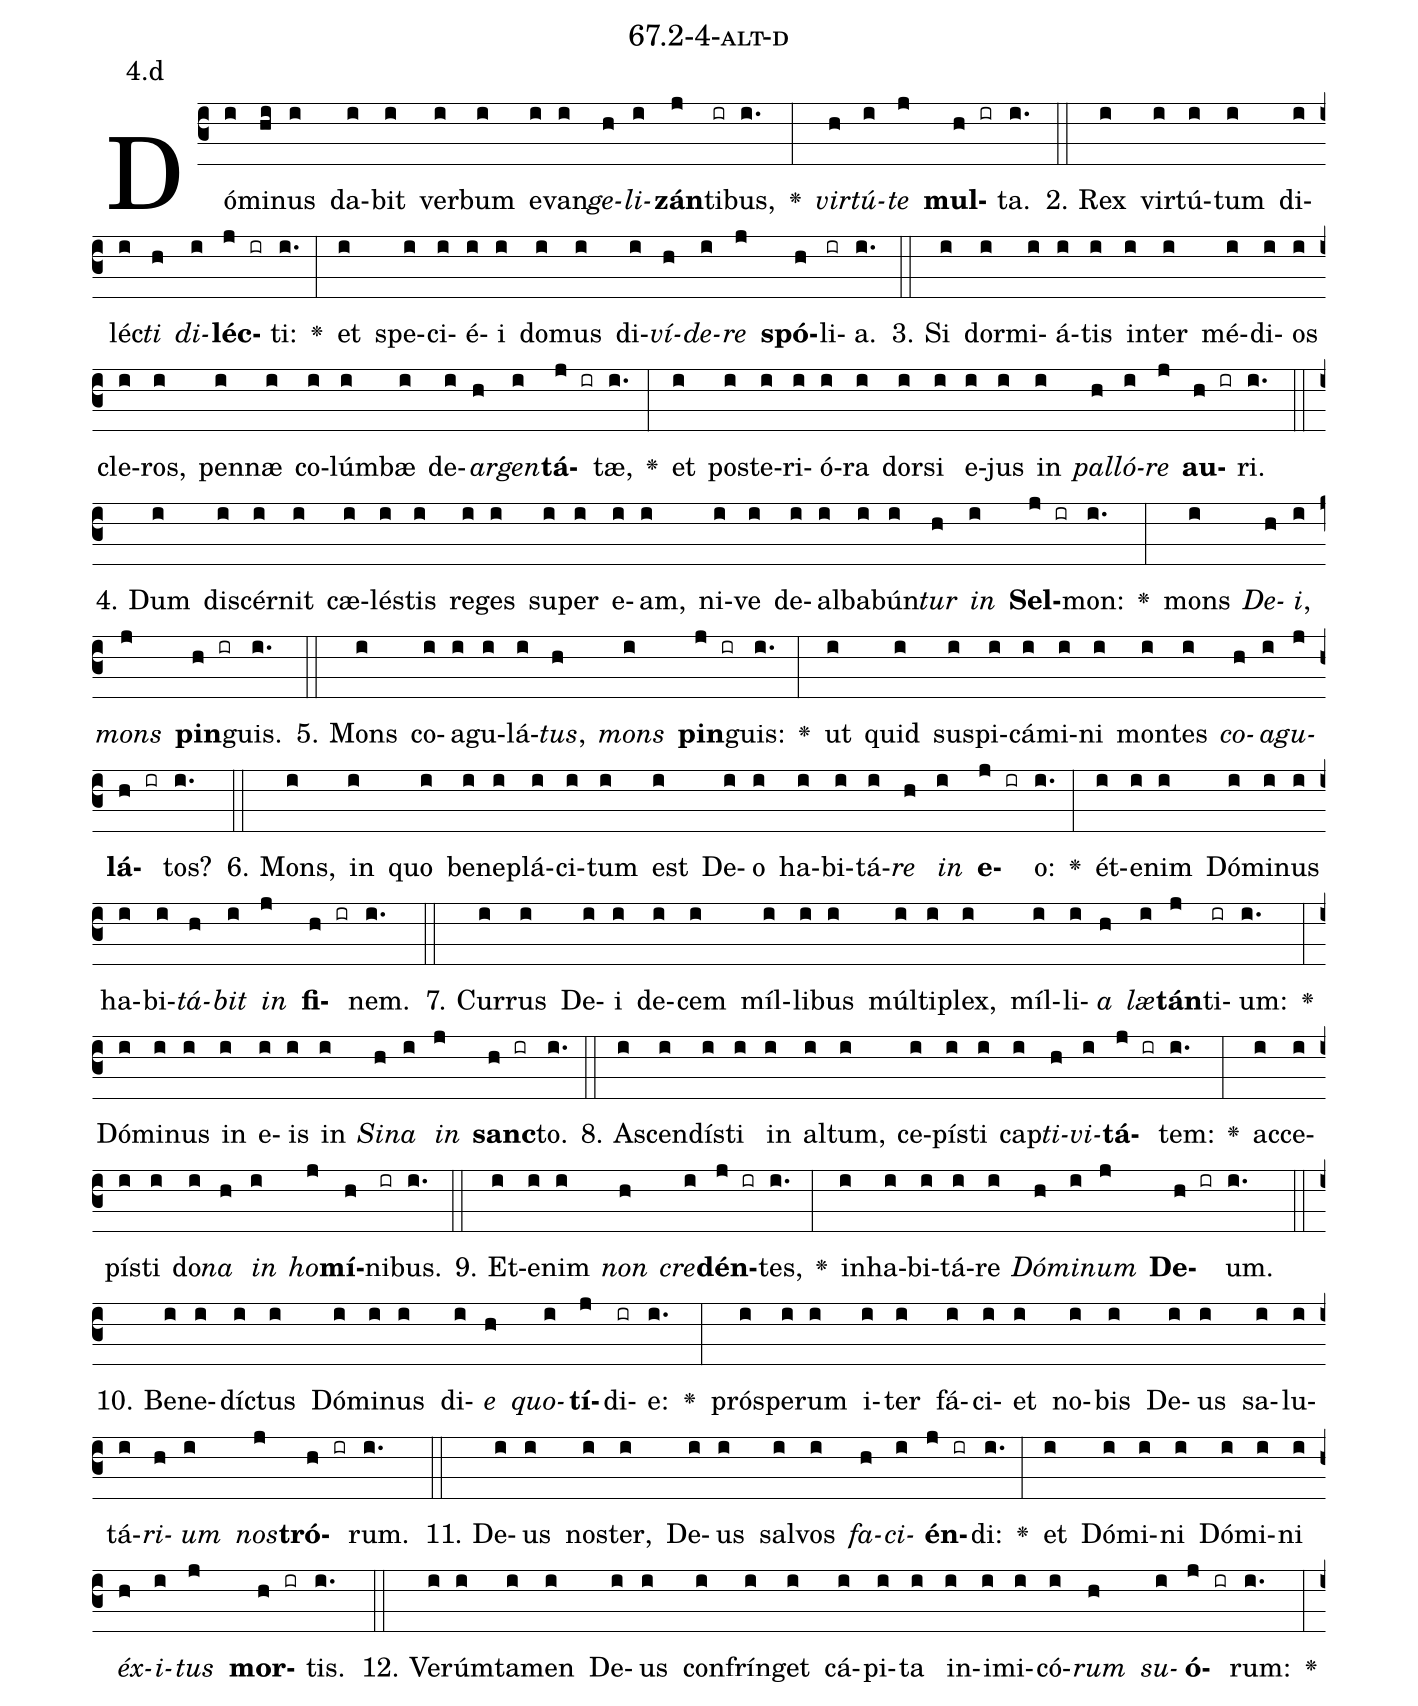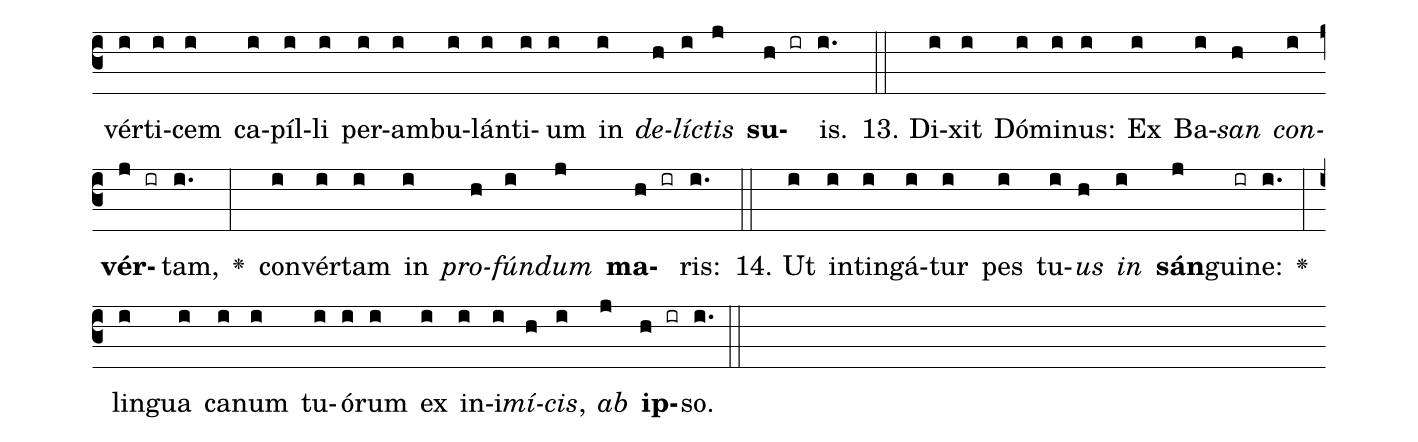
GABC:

name: 67.2-4-alt-d;
annotation: 4.d;
%%
(c3)Dó(i)mi(hi)nus(i) da(i)bit(i) ver(i)bum(i) e(i)van(i)<i>ge</i>(h)<i>li</i>(i)<b>zán</b>(j)ti(ir)bus,(i.) <v>\greheightstar</v>(:) <i>vir</i>(h)<i>tú</i>(i)<i>te</i>(j) <b>mul</b>(h ir)ta.(i.) (::)
2. Rex(i) vir(i)tú(i)tum(i) di(i)léc(i)<i>ti</i>(h) <i>di</i>(i)<b>léc</b>(j ir)ti:(i.) <v>\greheightstar</v>(:) et(i) spe(i)ci(i)é(i)i(i) do(i)mus(i) di(i)<i>ví</i>(h)<i>de</i>(i)<i>re</i>(j) <b>spó</b>(h)li(ir)a.(i.) (::)
3. Si(i) dor(i)mi(i)á(i)tis(i) in(i)ter(i) mé(i)di(i)os(i) cle(i)ros,(i) pen(i)næ(i) co(i)lúm(i)bæ(i) de(i)<i>ar</i>(h)<i>gen</i>(i)<b>tá</b>(j ir)tæ,(i.) <v>\greheightstar</v>(:) et(i) post(i)e(i)ri(i)ó(i)ra(i) dor(i)si(i) e(i)jus(i) in(i) <i>pal</i>(h)<i>ló</i>(i)<i>re</i>(j) <b>au</b>(h ir)ri.(i.) (::)
4. Dum(i) di(i)scér(i)nit(i) cæ(i)lés(i)tis(i) re(i)ges(i) su(i)per(i) e(i)am,(i) ni(i)ve(i) de(i)al(i)ba(i)bún(i)<i>tur</i>(h) <i>in</i>(i) <b>Sel</b>(j ir)mon:(i.) <v>\greheightstar</v>(:) mons(i) <i>De</i>(h)<i>i</i>,(i) <i>mons</i>(j) <b>pin</b>(h ir)guis.(i.) (::)
5. Mons(i) co(i)a(i)gu(i)lá(i)<i>tus</i>,(h) <i>mons</i>(i) <b>pin</b>(j ir)guis:(i.) <v>\greheightstar</v>(:) ut(i) quid(i) su(i)spi(i)cá(i)mi(i)ni(i) mon(i)tes(i) <i>co</i>(h)<i>a</i>(i)<i>gu</i>(j)<b>lá</b>(h ir)tos?(i.) (::)
6. Mons,(i) in(i) quo(i) be(i)ne(i)plá(i)ci(i)tum(i) est(i) De(i)o(i) ha(i)bi(i)tá(i)<i>re</i>(h) <i>in</i>(i) <b>e</b>(j ir)o:(i.) <v>\greheightstar</v>(:) ét(i)e(i)nim(i) Dó(i)mi(i)nus(i) ha(i)bi(i)<i>tá</i>(h)<i>bit</i>(i) <i>in</i>(j) <b>fi</b>(h ir)nem.(i.) (::)
7. Cur(i)rus(i) De(i)i(i) de(i)cem(i) míl(i)li(i)bus(i) múl(i)ti(i)plex,(i) míl(i)li(i)<i>a</i>(h) <i>læ</i>(i)<b>tán</b>(j)ti(ir)um:(i.) <v>\greheightstar</v>(:) Dó(i)mi(i)nus(i) in(i) e(i)is(i) in(i) <i>Si</i>(h)<i>na</i>(i) <i>in</i>(j) <b>sanc</b>(h ir)to.(i.) (::)
8. A(i)scen(i)dís(i)ti(i) in(i) al(i)tum,(i) ce(i)pís(i)ti(i) cap(i)<i>ti</i>(h)<i>vi</i>(i)<b>tá</b>(j ir)tem:(i.) <v>\greheightstar</v>(:) ac(i)ce(i)pís(i)ti(i) do(i)<i>na</i>(h) <i>in</i>(i) <i>ho</i>(j)<b>mí</b>(h)ni(ir)bus.(i.) (::)
9. Et(i)e(i)nim(i) <i>non</i>(h) <i>cre</i>(i)<b>dén</b>(j ir)tes,(i.) <v>\greheightstar</v>(:) in(i)ha(i)bi(i)tá(i)re(i) <i>Dó</i>(h)<i>mi</i>(i)<i>num</i>(j) <b>De</b>(h ir)um.(i.) (::)
10. Be(i)ne(i)díc(i)tus(i) Dó(i)mi(i)nus(i) di(i)<i>e</i>(h) <i>quo</i>(i)<b>tí</b>(j)di(ir)e:(i.) <v>\greheightstar</v>(:) pró(i)spe(i)rum(i) i(i)ter(i) fá(i)ci(i)et(i) no(i)bis(i) De(i)us(i) sa(i)lu(i)tá(i)<i>ri</i>(h)<i>um</i>(i) <i>nos</i>(j)<b>tró</b>(h ir)rum.(i.) (::)
11. De(i)us(i) nos(i)ter,(i) De(i)us(i) sal(i)vos(i) <i>fa</i>(h)<i>ci</i>(i)<b>én</b>(j ir)di:(i.) <v>\greheightstar</v>(:) et(i) Dó(i)mi(i)ni(i) Dó(i)mi(i)ni(i) <i>éx</i>(h)<i>i</i>(i)<i>tus</i>(j) <b>mor</b>(h ir)tis.(i.) (::)
12. Ve(i)rúm(i)ta(i)men(i) De(i)us(i) con(i)frín(i)get(i) cá(i)pi(i)ta(i) in(i)i(i)mi(i)có(i)<i>rum</i>(h) <i>su</i>(i)<b>ó</b>(j ir)rum:(i.) <v>\greheightstar</v>(:) vér(i)ti(i)cem(i) ca(i)píl(i)li(i) per(i)am(i)bu(i)lán(i)ti(i)um(i) in(i) <i>de</i>(h)<i>líc</i>(i)<i>tis</i>(j) <b>su</b>(h ir)is.(i.) (::)
13. Di(i)xit(i) Dó(i)mi(i)nus:(i) Ex(i) Ba(i)<i>san</i>(h) <i>con</i>(i)<b>vér</b>(j ir)tam,(i.) <v>\greheightstar</v>(:) con(i)vér(i)tam(i) in(i) <i>pro</i>(h)<i>fún</i>(i)<i>dum</i>(j) <b>ma</b>(h ir)ris:(i.) (::)
14. Ut(i) in(i)tin(i)gá(i)tur(i) pes(i) tu(i)<i>us</i>(h) <i>in</i>(i) <b>sán</b>(j)gui(ir)ne:(i.) <v>\greheightstar</v>(:) lin(i)gua(i) ca(i)num(i) tu(i)ó(i)rum(i) ex(i) in(i)i(i)<i>mí</i>(h)<i>cis</i>,(i) <i>ab</i>(j) <b>ip</b>(h ir)so.(i.) (::)
